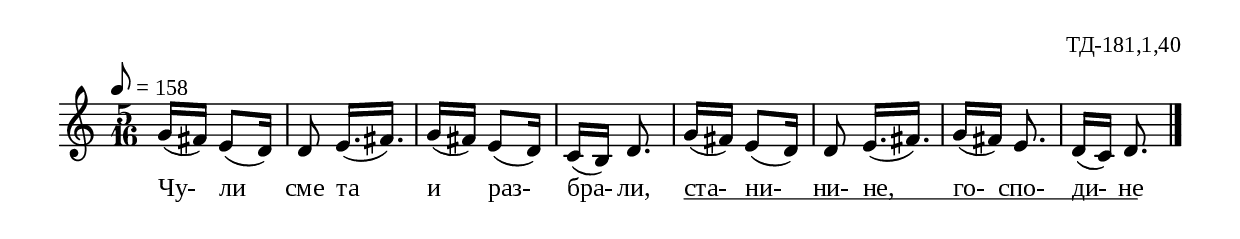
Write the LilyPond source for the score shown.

%{
td_181_1_40
%}

\include "td-preamble.ly"
%\include "Rhythm_marks.ly"

\score {
\relative c'' {
\tempo 8 = 158
%\override Score.RehearsalMark #'self-alignment-X = #LEFT
%\once \override Score.RehearsalMark #'X-offset = #8
%  \rhythmMarkA \rhyMarkAAdot #"66"
\time 5/16
g16[( fis]) e8[( d16]) | d8 e16.[( fis]) | g16[( fis]) e8[( d16]) | c16[( b]) d8. |
g16[( fis]) e8[( d16]) | d8 e16.[( fis]) | g16[( fis]) e8. | d16[( c]) d8.
 \bar "|." 
}
\addlyrics { Чу- ли сме та и раз- бра- ли, 
ста- \startTextSpan ни- ни- не, го- спо- ди- не \stopTextSpan }
%
\layout {
%   \context { 
%	    \Staff \remove "Time_signature_engraver" } 
  indent = #0
  line-width = 190\mm
  ragged-right=##f
\context {
      \Lyrics
      \consists "Text_spanner_engraver"
      \override TextSpanner #'direction = #DOWN
      \override TextSpanner #'style = #'line    
      \override TextSpanner #'outside-staff-priority = ##f
      \override TextSpanner #'padding = #0.2 % sets the distance of the line from the lyrics
      \override TextSpanner #'bound-details =
      #`((left . ((Y . 0)
                  (padding . 0)
                  (attach-dir . ,LEFT)))
         (left-broken . ((end-on-note . #t)))
         (right . ((Y . 0)
                   (padding . 0)
                   (attach-dir . ,RIGHT))))
    }
}
%
\midi { 
	\context {
		\Score tempoWholesPerMinute = #(ly:make-moment 158 8)
		}
	}
}
%
\header{
  opus = "ТД-181,1,40"
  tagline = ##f
}


